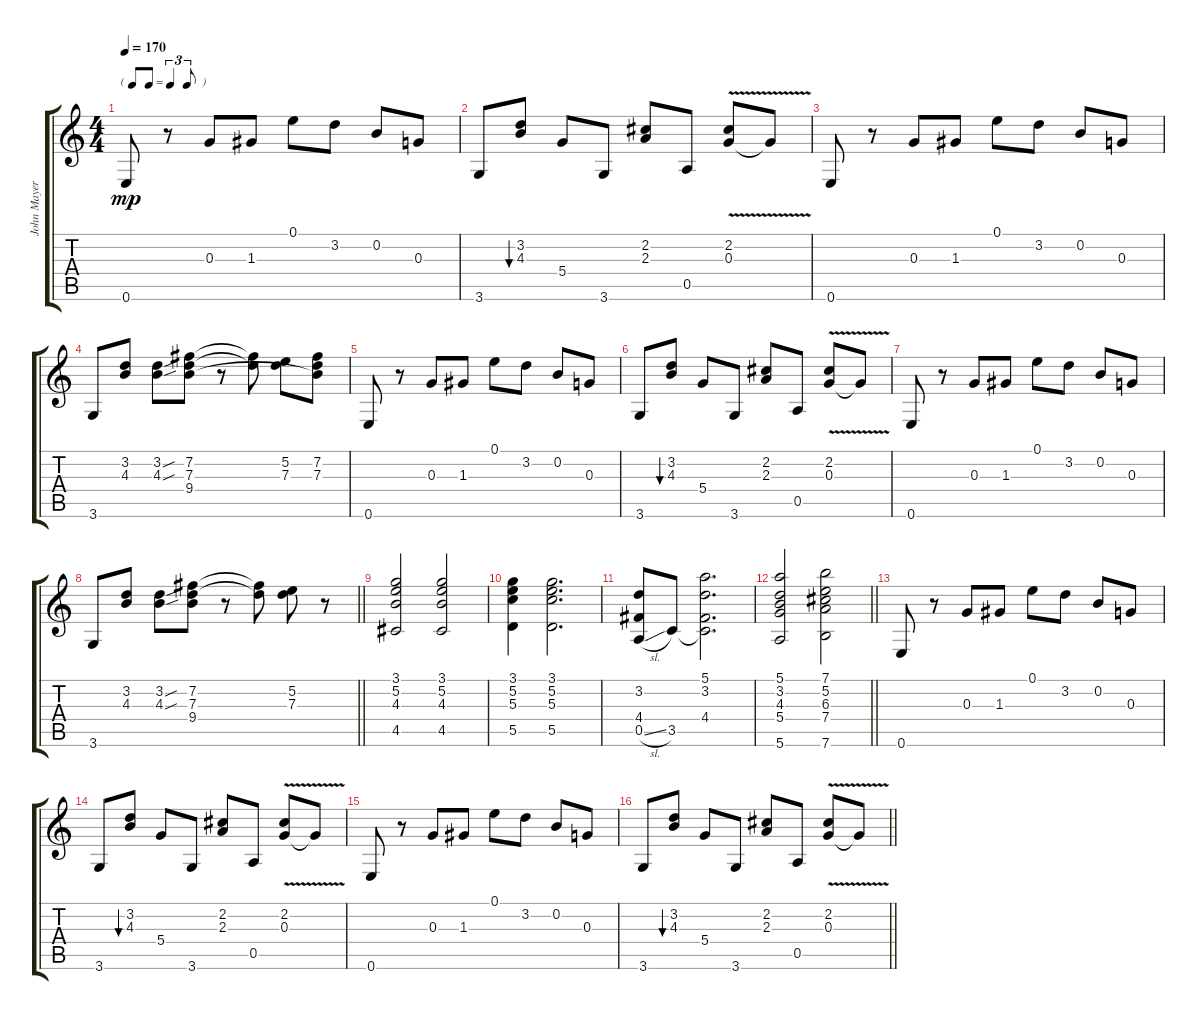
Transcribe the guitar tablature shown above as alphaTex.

\track ("John Mayer" "John Mayer") {instrument overdrivenguitar}
\staff {score tabs}
\tuning (E4 B3 G3 D3 A2 E2) {hide}
\ts (4 4)
\tf triplet8th
\tempo 170
\clef g2
\ks c
0.6.8{dy mp} r.8 0.3.8 1.3.8 0.1.8 3.2.8 0.2.8 0.3.8 |
3.6.8 (3.2 4.3).8{bu 480} 5.4.8 3.6.8 (2.2 2.3).8 0.5.8 (2.2 0.3{v}).8 0.3{t}.8 |
0.6.8 r.8 0.3.8 1.3.8 0.1.8 3.2.8 0.2.8 0.3.8 |
3.6.8 (3.2 4.3).8 (3.2{sou} 4.3{sou}).8 (7.2 7.3 9.4).8 r.8 (7.2{t} 7.3{t}).8 (5.2 7.3).8 (7.2 7.3 9.4{t}).8 |
0.6.8 r.8 0.3.8 1.3.8 0.1.8 3.2.8 0.2.8 0.3.8 |
3.6.8 (3.2 4.3).8{bu 480} 5.4.8 3.6.8 (2.2 2.3).8 0.5.8 (2.2 0.3{v}).8 0.3{t}.8 |
0.6.8 r.8 0.3.8 1.3.8 0.1.8 3.2.8 0.2.8 0.3.8 |
\barLineRight lightlight
3.6.8 (3.2 4.3).8 (3.2{sou} 4.3{sou}).8 (7.2 7.3 9.4).8 r.8 (7.2{t} 7.3{t}).8 (5.2 7.3).8 r.8 |
(3.1 5.2 4.3 4.5).2 (3.1 5.2 4.3 4.5).2 |
(3.1 5.2 5.3 5.5).4 (3.1 5.2 5.3 5.5).2{d} |
(3.2 4.4 0.5{sl}).8 3.5.8 (5.1 3.2 4.4 3.5{t}).2{d} |
\barLineRight lightlight
(5.1 3.2 4.3 5.4 5.6).2 (7.1 5.2 6.3 7.4 7.6).2 |
0.6.8 r.8 0.3.8 1.3.8 0.1.8 3.2.8 0.2.8 0.3.8 |
3.6.8 (3.2 4.3).8{bu 480} 5.4.8 3.6.8 (2.2 2.3).8 0.5.8 (2.2 0.3{v}).8 0.3{t}.8 |
0.6.8 r.8 0.3.8 1.3.8 0.1.8 3.2.8 0.2.8 0.3.8 |
\barLineRight lightlight
3.6.8 (3.2 4.3).8{bu 480} 5.4.8 3.6.8 (2.2 2.3).8 0.5.8 (2.2 0.3{v}).8 0.3{t}.8
